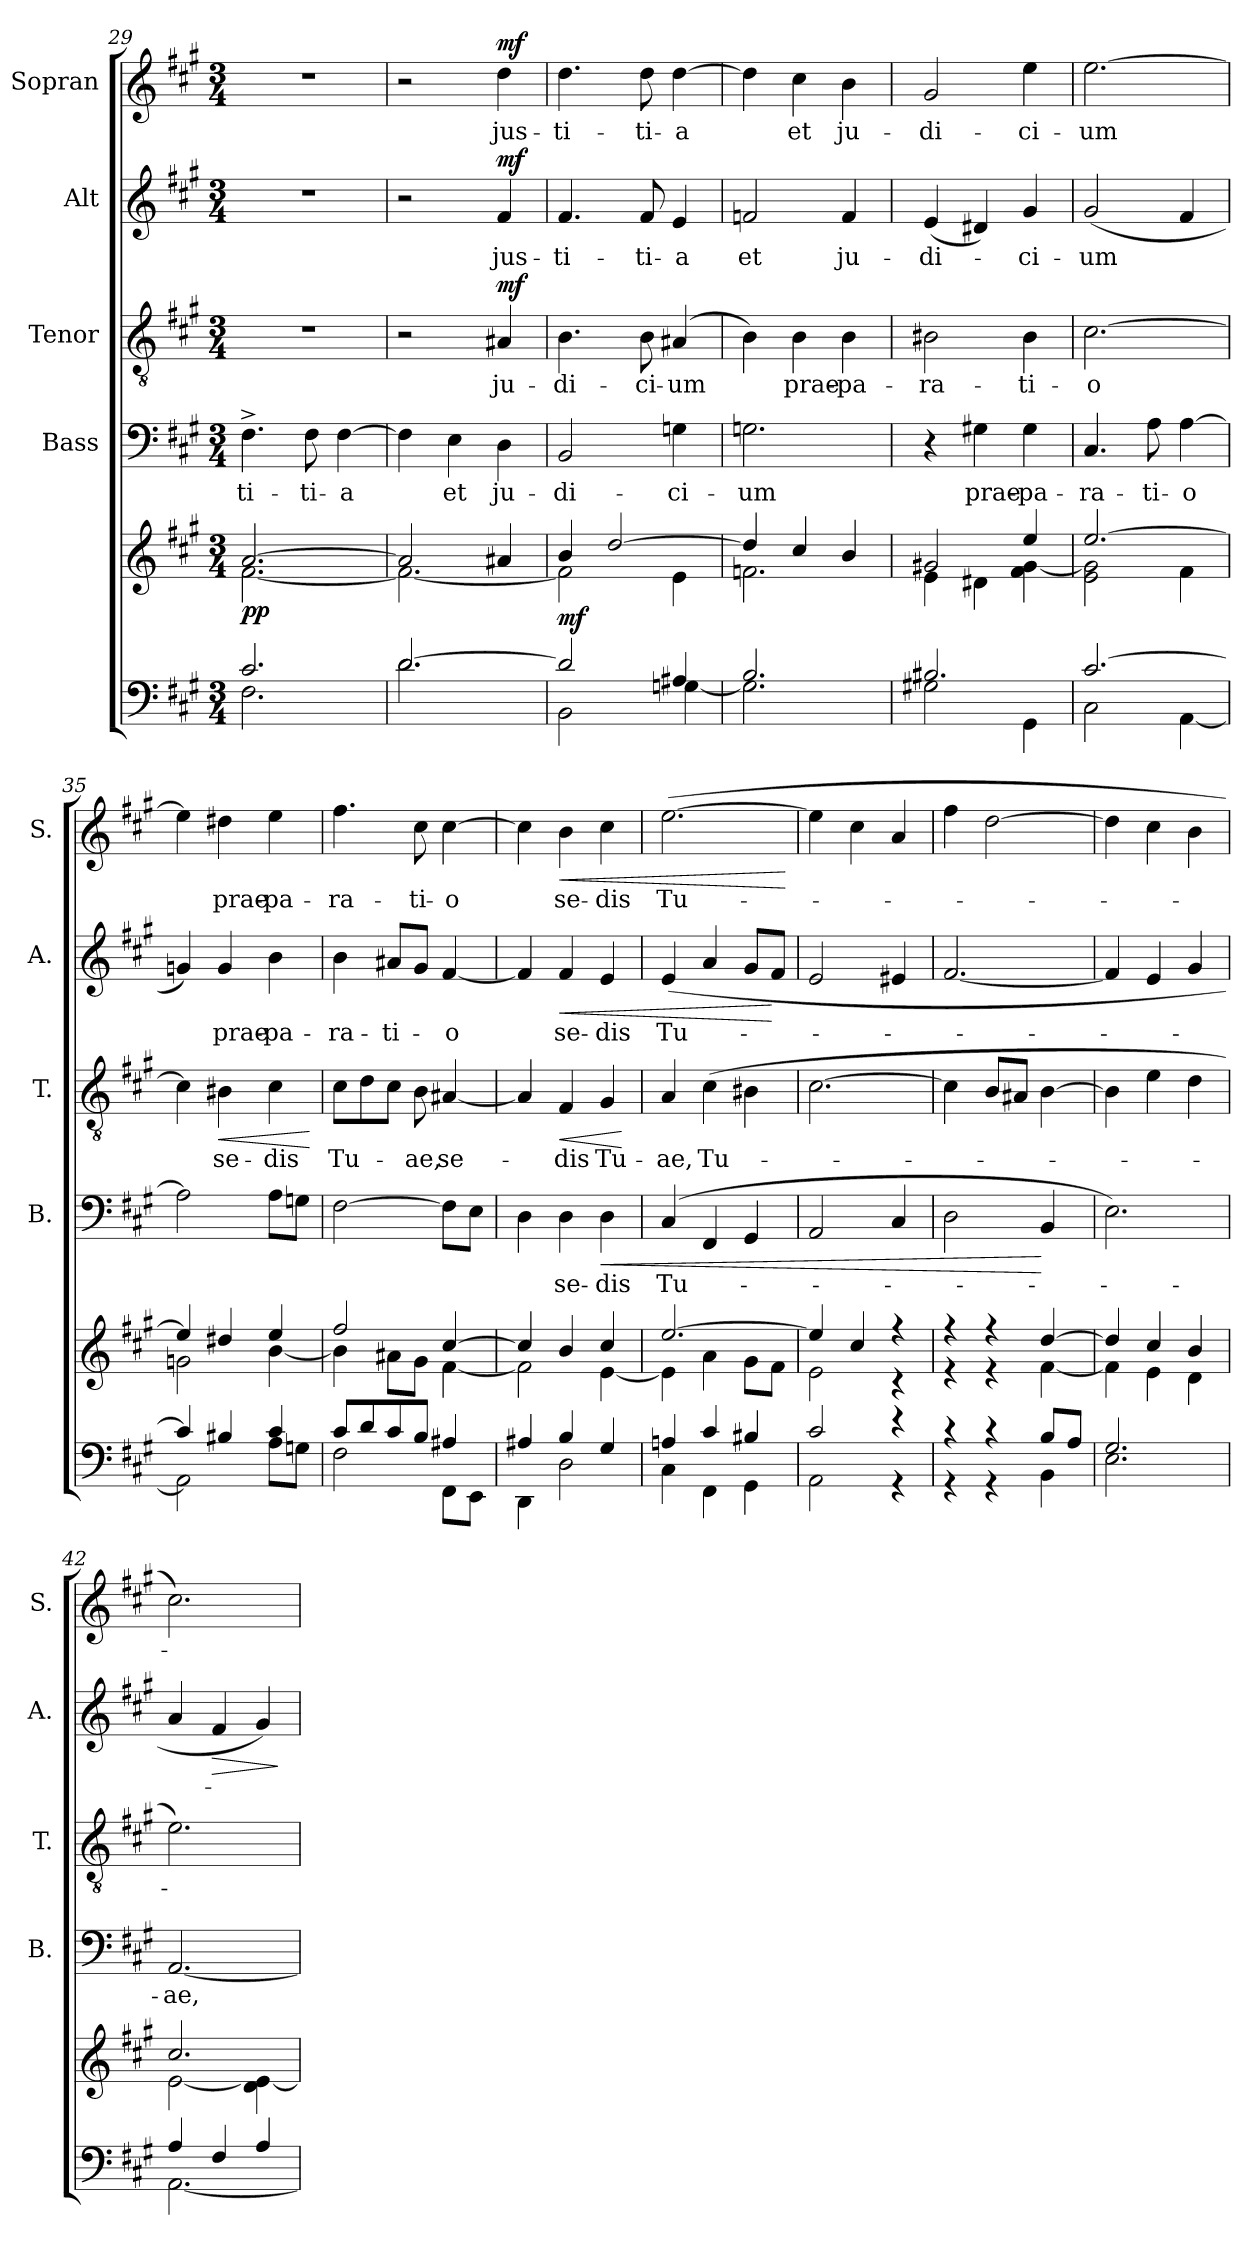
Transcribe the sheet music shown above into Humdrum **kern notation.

**kern	**kern	**dynam	**kern	**text	**dynam	**kern	**text	**dynam	**kern	**text	**dynam	**kern	**text	**dynam
*part5	*part5	*part5	*part4	*part4	*part4	*part3	*part3	*part3	*part2	*part2	*part2	*part1	*part1	*part1
*staff6	*staff5	*staff5/6	*staff4	*staff4	*staff4	*staff3	*staff3	*staff3	*staff2	*staff2	*staff2	*staff1	*staff1	*staff1
*	*	*	*I"Bass	*	*	*I"Tenor	*	*	*I"Alt	*	*	*I"Sopran	*	*
*	*	*	*I'B.	*	*	*I'T.	*	*	*I'A.	*	*	*I'S.	*	*
*clefF4	*clefG2	*	*clefF4	*	*	*clefGv2	*	*	*clefG2	*	*	*clefG2	*	*
*k[f#c#g#]	*k[f#c#g#]	*	*k[f#c#g#]	*	*	*k[f#c#g#]	*	*	*k[f#c#g#]	*	*	*k[f#c#g#]	*	*
*A:	*A:	*	*A:	*	*	*A:	*	*	*A:	*	*	*A:	*	*
*M3/4	*M3/4	*	*M3/4	*	*	*M3/4	*	*	*M3/4	*	*	*M3/4	*	*
=29	=29	=29	=29	=29	=29	=29	=29	=29	=29	=29	=29	=29	=29	=29
*^	*^	*	*	*	*	*	*	*	*	*	*	*	*	*
!	!	!	!	!LO:DY:b	!	!LO:LY:b	!	!	!	!	!	!	!	!	!	!
2.c#/	2.F#\	[>2.a/	[<2.f#\	pp	4.F#^>\	-ti-	.	2.r	.	.	2.r	.	.	2.r	.	.
!	!	!	!	!	!	!LO:LY:b	!	!	!	!	!	!	!	!	!	!
.	.	.	.	.	8F#\	-ti-	.	.	.	.	.	.	.	.	.	.
!	!	!	!	!	!	!LO:LY:b	!	!	!	!	!	!	!	!	!	!
.	.	.	.	.	[4F#\	-a	.	.	.	.	.	.	.	.	.	.
=30	=30	=30	=30	=30	=30	=30	=30	=30	=30	=30	=30	=30	=30	=30	=30	=30
[>2.d/	2.d\	2a/]	2.f#\_	.	4F#\]	.	.	2r	.	.	2r	.	.	2r	.	.
!	!	!	!	!	!	!LO:LY:b	!	!	!	!	!	!	!	!	!	!
.	.	.	.	.	4E\	et	.	.	.	.	.	.	.	.	.	.
!	!	!	!	!	!	!LO:LY:b	!	!	!LO:LY:b	!LO:DY:a	!	!LO:LY:b	!LO:DY:a	!	!LO:LY:b	!LO:DY:a
.	.	4a#X/	.	.	4D\	ju-	.	4A#X/	ju-	mf	4f#/	jus-	mf	4dd\	jus-	mf
=31	=31	=31	=31	=31	=31	=31	=31	=31	=31	=31	=31	=31	=31	=31	=31	=31
!	!	!	!	!LO:DY:b	!	!LO:LY:b	!	!	!LO:LY:b	!	!	!LO:LY:b	!	!	!LO:LY:b	!
2d/]	2BB\	4b/	2f#\]	mf	2BB/	-di-	.	4.B\	-di-	.	4.f#/	-ti-	.	4.dd\	-ti-	.
.	.	[>2dd/	.	.	.	.	.	.	.	.	.	.	.	.	.	.
!	!	!	!	!	!	!	!	!	!LO:LY:b	!	!	!LO:LY:b	!	!	!LO:LY:b	!
.	.	.	.	.	.	.	.	8B\	-ci-	.	8f#/	-ti-	.	8dd\	-ti-	.
!	!	!	!	!	!	!LO:LY:b	!	!	!LO:LY:b	!	!	!LO:LY:b	!	!	!LO:LY:b	!
4A#X/	[<4Gn\	.	4e\	.	4Gn\	-ci-	.	(4A#X/	-um	.	4e/	-a	.	[4dd\	-a	.
=32	=32	=32	=32	=32	=32	=32	=32	=32	=32	=32	=32	=32	=32	=32	=32	=32
!	!	!	!	!	!	!LO:LY:b	!	!	!	!	!	!LO:LY:b	!	!	!	!
2.B/	2.G\]	4dd/]	2.fn\	.	2.Gn\	-um	.	4B\)	.	.	2fn/	et	.	4dd\]	.	.
!	!	!	!	!	!	!	!	!	!LO:LY:b	!	!	!	!	!	!LO:LY:b	!
.	.	4cc#/	.	.	.	.	.	4B\	prae-	.	.	.	.	4cc#\	et	.
!	!	!	!	!	!	!	!	!	!LO:LY:b	!	!	!LO:LY:b	!	!	!LO:LY:b	!
.	.	4b/	.	.	.	.	.	4B\	-pa-	.	4f/	ju-	.	4b\	ju-	.
!!LO:PB:g=z
=33	=33	=33	=33	=33	=33	=33	=33	=33	=33	=33	=33	=33	=33	=33	=33	=33
!	!	!	!	!	!	!	!	!	!LO:LY:b	!	!	!LO:LY:b	!	!	!LO:LY:b	!
2.B#X/	2G#X\	2g#X/	4e\	.	4r	.	.	2B#X\	-ra-	.	(<4e/	-di-	.	2g#/	-di-	.
!	!	!	!	!	!	!LO:LY:b	!	!	!	!	!	!	!	!	!	!
.	.	.	4d#X\	.	4G#X\	prae-	.	.	.	.	4d#X/)	.	.	.	.	.
!	!	!	!	!	!	!LO:LY:b	!	!	!LO:LY:b	!	!	!LO:LY:b	!	!	!LO:LY:b	!
.	4GG#\	4ee/	4f#\ [<4g#\	.	4G#\	-pa-	.	4B#\	-ti-	.	4g#/	-ci-	.	4ee\	-ci-	.
=34	=34	=34	=34	=34	=34	=34	=34	=34	=34	=34	=34	=34	=34	=34	=34	=34
!	!	!	!	!	!	!LO:LY:b	!	!	!LO:LY:b	!	!	!LO:LY:b	!	!	!LO:LY:b	!
[>2.c#/	2C#\	[>2.ee/	2e\ 2g#\]	.	4.C#/	-ra-	.	[2.c#\	-o	.	(<2g#/	-um	.	[2.ee\	-um	.
!	!	!	!	!	!	!LO:LY:b	!	!	!	!	!	!	!	!	!	!
.	.	.	.	.	8A\	-ti-	.	.	.	.	.	.	.	.	.	.
!	!	!	!	!	!	!LO:LY:b	!	!	!	!	!	!	!	!	!	!
.	[<4AA\	.	4f#\	.	[4A\	-o	.	.	.	.	4f#/	.	.	.	.	.
=35	=35	=35	=35	=35	=35	=35	=35	=35	=35	=35	=35	=35	=35	=35	=35	=35
4c#/]	2AA\]	4ee/]	2gn\	.	2A\]	.	.	4c#\]	.	.	4gn/)	.	.	4ee\]	.	.
!	!	!	!	!	!	!	!	!	!LO:LY:b	!LO:HP:b	!	!LO:LY:b	!	!	!LO:LY:b	!
4B#X/	.	4dd#X/	.	.	.	.	.	4B#X\	se-	<	4g/	prae-	.	4dd#X\	prae-	.
!	!	!	!	!	!	!	!	!	!LO:LY:b	!	!	!LO:LY:b	!	!	!LO:LY:b	!
4c#/	8A\L	4ee/	[<4b\	.	8A\L	.	.	4c#\	-dis	.	4b\	-pa-	.	4ee\	-pa-	.
.	8Gn\J	.	.	.	8Gn\J	.	.	.	.	.	.	.	.	.	.	.
*v	*v	*	*	*	*	*	*	*	*	*	*	*	*	*	*	*
*	*v	*v	*	*	*	*	*	*	*	*	*	*	*	*	*
.	.	.	.	.	.	.	.	[	.	.	.	.	.	.
=36	=36	=36	=36	=36	=36	=36	=36	=36	=36	=36	=36	=36	=36	=36
*^	*^	*	*	*	*	*	*	*	*	*	*	*	*	*
!	!	!	!	!	!	!	!	!	!LO:LY:b	!	!	!LO:LY:b	!	!	!LO:LY:b	!
8c#/L	2F#\	2ff#/	4b\]	.	[2F#\	.	.	8c#\L	Tu-	.	4b\	-ra-	.	4.ff#\	-ra-	.
8d/	.	.	.	.	.	.	.	8d\	.	.	.	.	.	.	.	.
!	!	!	!	!	!	!	!	!	!	!	!	!LO:LY:b	!	!	!	!
8c#/	.	.	8a#X\L	.	.	.	.	8c#\J	.	.	8a#X/L	-ti-	.	.	.	.
!	!	!	!	!	!	!	!	!	!LO:LY:b	!	!	!	!	!	!LO:LY:b	!
8B/J	.	.	8g#\J	.	.	.	.	8B\	-ae,	.	8g#/J	.	.	8cc#\	-ti-	.
!	!	!	!	!	!	!	!	!	!LO:LY:b	!	!	!LO:LY:b	!	!	!LO:LY:b	!
4A#X/	8FF#\L	[>4cc#/	[<4f#\	.	8F#\L]	.	.	[4A#X/	se-	.	[4f#/	-o	.	[4cc#\	-o	.
.	8EE\J	.	.	.	8E\J	.	.	.	.	.	.	.	.	.	.	.
=37	=37	=37	=37	=37	=37	=37	=37	=37	=37	=37	=37	=37	=37	=37	=37	=37
4A#X/	4DD\	4cc#/]	2f#\]	.	4D\	.	.	4A#/]	.	.	4f#/]	.	.	4cc#\]	.	.
!	!	!	!	!	!	!LO:LY:b	!	!	!LO:LY:b	!LO:HP:b	!	!LO:LY:b	!LO:HP:b	!	!LO:LY:b	!LO:HP:b
4B/	2D\	4b/	.	.	4D\	se-	.	4F#/	-dis	<	4f#/	se-	<	4b\	se-	<
!	!	!	!	!	!	!LO:LY:b	!LO:HP:b	!	!LO:LY:b	!	!	!LO:LY:b	!	!	!LO:LY:b	!
4G#/	.	4cc#/	[<4e\	.	4D\	-dis	<	4G#/	Tu-	.	4e/	-dis	.	4cc#\	-dis	.
*v	*v	*	*	*	*	*	*	*	*	*	*	*	*	*	*	*
*	*v	*v	*	*	*	*	*	*	*	*	*	*	*	*	*
.	.	.	.	.	.	.	.	[	.	.	.	.	.	.
!!LO:LB:g=z
=38	=38	=38	=38	=38	=38	=38	=38	=38	=38	=38	=38	=38	=38	=38
*^	*^	*	*	*	*	*	*	*	*	*	*	*	*	*
!	!	!	!	!	!	!LO:LY:b	!	!	!LO:LY:b	!	!	!LO:LY:b	!	!	!LO:LY:b	!
4An/	4C#\	[>2.ee/	4e\]	.	(4C#/	Tu-	.	4A/	-ae,	.	(<4e/	Tu-	.	(>[2.ee\	Tu-	.
!	!	!	!	!	!	!	!	!	!LO:LY:b	!	!	!	!	!	!	!
4c#/	4FF#\	.	4a\	.	4FF#/	.	.	(>4c#\	Tu-	.	4a/	.	.	.	.	.
4B#X/	4GG#\	.	8g#\L	.	4GG#/	.	.	4B#X\	.	.	8g#/L	.	.	.	.	.
.	.	.	8f#\J	.	.	.	.	.	.	.	8f#/J	.	[	.	.	.
*v	*v	*	*	*	*	*	*	*	*	*	*	*	*	*	*	*
*	*v	*v	*	*	*	*	*	*	*	*	*	*	*	*	*
.	.	.	.	.	.	.	.	.	.	.	.	.	.	[
=39	=39	=39	=39	=39	=39	=39	=39	=39	=39	=39	=39	=39	=39	=39
*^	*^	*	*	*	*	*	*	*	*	*	*	*	*	*
2c#/	2AA\	4ee/]	2e\	.	2AA/	.	.	[2.c#\	.	.	2e/	.	.	4ee\]	.	.
.	.	4cc#/	.	.	.	.	.	.	.	.	.	.	.	4cc#\	.	.
4r	4r	4r	4r	.	4C#/	.	.	.	.	.	4e#X/	.	.	4a/	.	.
=40	=40	=40	=40	=40	=40	=40	=40	=40	=40	=40	=40	=40	=40	=40	=40	=40
4r	4r	4r	4r	.	2D\	.	.	4c#\]	.	.	[2.f#/	.	.	4ff#\	.	.
4r	4r	4r	4r	.	.	.	.	8B/L	.	.	.	.	.	[2dd\	.	.
.	.	.	.	.	.	.	.	8A#X/J	.	.	.	.	.	.	.	.
8B/L	4BB\	[>4dd/	[<4f#\	.	4BB/	.	[	[4B\	.	.	.	.	.	.	.	.
8A/J	.	.	.	.	.	.	.	.	.	.	.	.	.	.	.	.
=41	=41	=41	=41	=41	=41	=41	=41	=41	=41	=41	=41	=41	=41	=41	=41	=41
2.G#/	2.E\	4dd/]	4f#\]	.	2.E\)	.	.	4B\]	.	.	4f#/]	.	.	4dd\]	.	.
.	.	4cc#/	4e\	.	.	.	.	4e\	.	.	4e/	.	.	4cc#\	.	.
.	.	4b/	4d\	.	.	.	.	4d\	.	.	4g#/	.	.	4b\	.	.
=42	=42	=42	=42	=42	=42	=42	=42	=42	=42	=42	=42	=42	=42	=42	=42	=42
!	!	!	!	!	!	!LO:LY:b	!	!	!	!	!	!	!	!	!	!
4A/	[<2.AA\	2.cc#/	[<2e\	.	[2.AA/	-ae,	.	2.e\)	.	.	4a/	.	.	2.cc#\)	.	.
!	!	!	!	!	!	!	!	!	!	!	!	!	!LO:HP:b	!	!	!
4F#/	.	.	.	.	.	.	.	.	.	.	4f#/	.	>	.	.	.
4A/	.	.	4d\ 4e\_	.	.	.	.	.	.	.	4g#/)	.	.	.	.	.
*v	*v	*	*	*	*	*	*	*	*	*	*	*	*	*	*	*
*	*v	*v	*	*	*	*	*	*	*	*	*	*	*	*	*
.	.	.	.	.	.	.	.	.	.	.	]	.	.	.
=	=	=	=	=	=	=	=	=	=	=	=	=	=	=
*-	*-	*-	*-	*-	*-	*-	*-	*-	*-	*-	*-	*-	*-	*-
